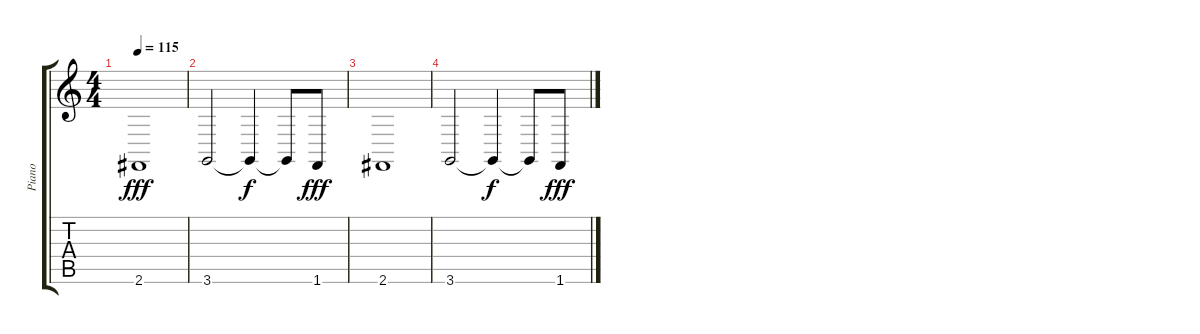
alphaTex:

\track ("Piano" "Piano") {instrument electricgrandpiano}
\staff {score tabs}
\tuning (E4 B3 G3 D3 A2 E2) {hide}
\ts (4 4)
\tempo 115
\clef g2
\ks c
2.6.1{dy fff} |
3.6.2 3.6{t}.4{dy f} 3.6{t}.8 1.6.8{dy fff} |
2.6.1 |
3.6.2 3.6{t}.4{dy f} 3.6{t}.8 1.6.8{dy fff}
